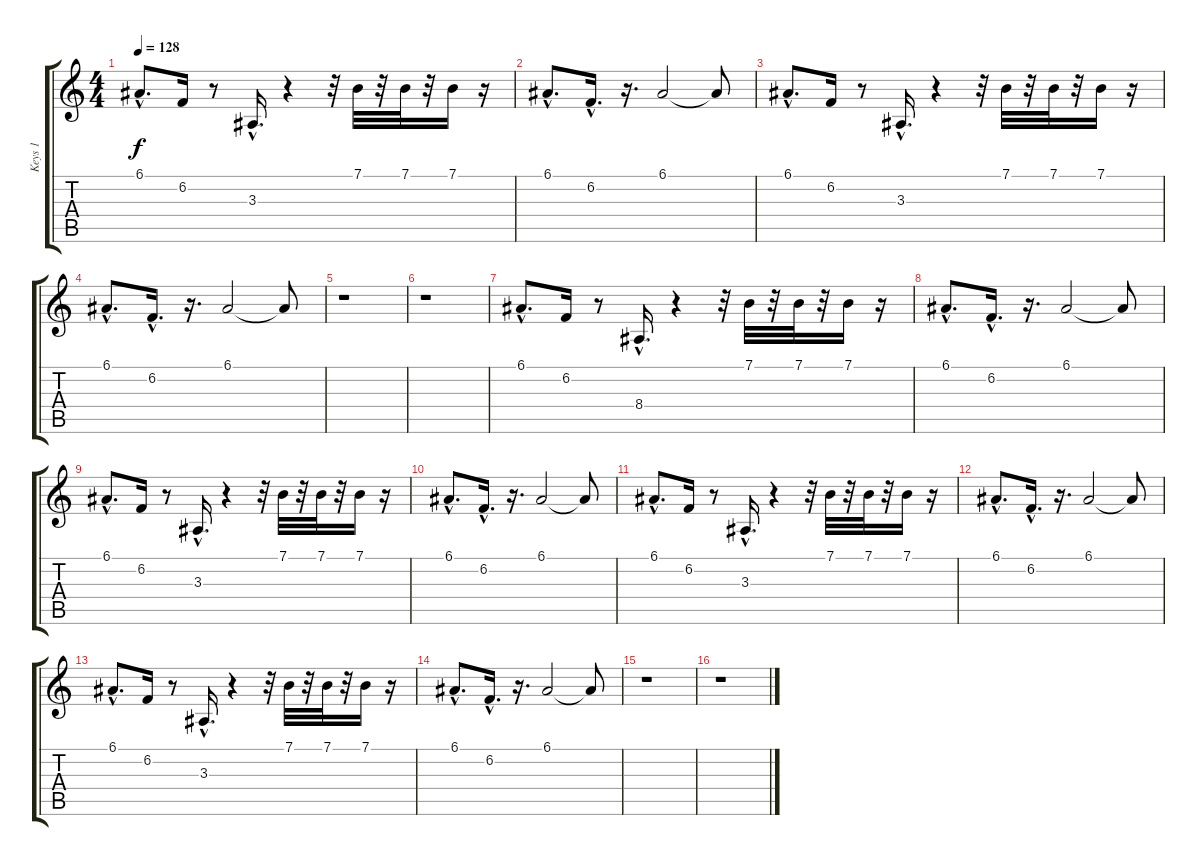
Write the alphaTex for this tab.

\track ("Keys 1" "Keys 1") {instrument lead2sawtooth}
\staff {score tabs}
\tuning (E4 B3 G3 D3 A2 E2) {hide}
\ts (4 4)
\tempo 128
\clef g2
\ks c
6.1{hac}.8{d dy f} 6.2.16 r.8 3.3{hac}.16{d} r.4 r.32 7.1.32 r.32 7.1.32 r.32 7.1.16 r.16 |
6.1{hac}.8{d} 6.2{hac}.16{d} r.16{d} 6.1.2 6.1{t}.8 |
6.1{hac}.8{d} 6.2.16 r.8 3.3{hac}.16{d} r.4 r.32 7.1.32 r.32 7.1.32 r.32 7.1.16 r.16 |
6.1{hac}.8{d} 6.2{hac}.16{d} r.16{d} 6.1.2 6.1{t}.8 |
r.1 |
r.1 |
6.1{hac}.8{d} 6.2.16 r.8 8.4{hac}.16{d} r.4 r.32 7.1.32 r.32 7.1.32 r.32 7.1.16 r.16 |
6.1{hac}.8{d} 6.2{hac}.16{d} r.16{d} 6.1.2 6.1{t}.8 |
6.1{hac}.8{d} 6.2.16 r.8 3.3{hac}.16{d} r.4 r.32 7.1.32 r.32 7.1.32 r.32 7.1.16 r.16 |
6.1{hac}.8{d} 6.2{hac}.16{d} r.16{d} 6.1.2 6.1{t}.8 |
6.1{hac}.8{d} 6.2.16 r.8 3.3{hac}.16{d} r.4 r.32 7.1.32 r.32 7.1.32 r.32 7.1.16 r.16 |
6.1{hac}.8{d} 6.2{hac}.16{d} r.16{d} 6.1.2 6.1{t}.8 |
6.1{hac}.8{d} 6.2.16 r.8 3.3{hac}.16{d} r.4 r.32 7.1.32 r.32 7.1.32 r.32 7.1.16 r.16 |
6.1{hac}.8{d} 6.2{hac}.16{d} r.16{d} 6.1.2 6.1{t}.8 |
r.1 |
r.1
